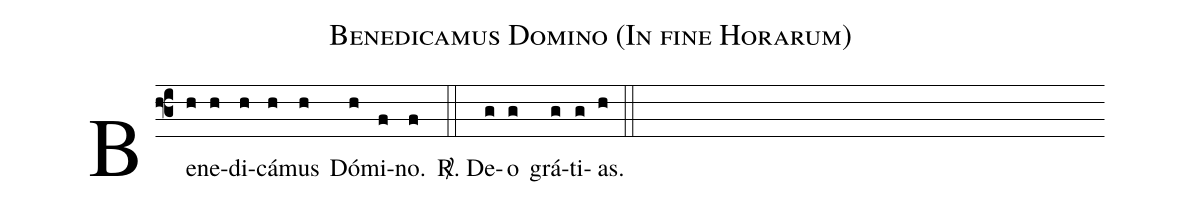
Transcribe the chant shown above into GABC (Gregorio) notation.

name: Benedicamus Domino (In fine Horarum);
%%
(f3)Be(h)ne(h)di(h)cá(h)mus(h) Dó(h)mi(f)no.(f) (::)
<sp>R/</sp>. De(g)o(g) grá(g)ti(g)as.(h) (::)
